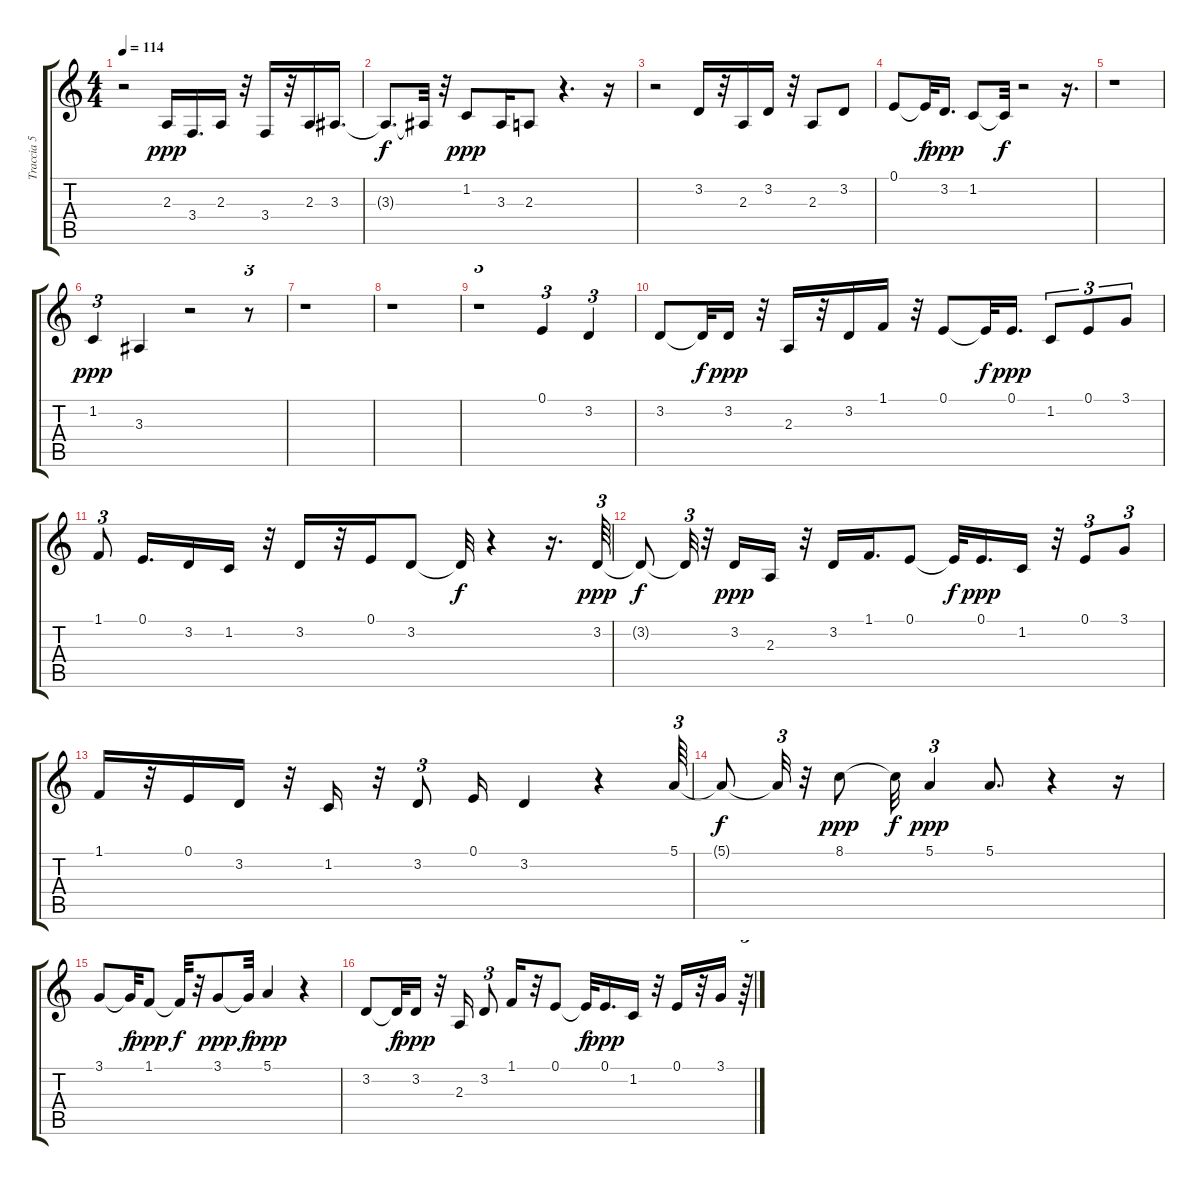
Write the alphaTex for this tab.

\track ("Traccia 5" "Traccia 5") {instrument voiceoohs}
\staff {score tabs}
\tuning (E4 B3 G3 D3 A2 E2) {hide}
\ts (4 4)
\tempo 114
\clef g2
\ks c
r.2{dy ppp} 2.3.16 3.4.16{d} 2.3.16 r.32 3.4.16 r.32 2.3.16 3.3.16{d} |
3.3{t}.8{d dy f} 3.3{t}.32 r.32 1.2.8{dy ppp} 3.3.16 2.3.8 r.4{d} r.16 |
r.2 3.2.16 r.32 2.3.16 3.2.16 r.32 2.3.8 3.2.8 |
0.1.8 0.1{t}.32{dy f} 3.2.16{d dy ppp} 1.2.8 1.2{t}.32{dy f} r.2 r.16{d} |
r.1 |
1.2.4{tu (3 2) dy ppp} 3.3.4 r.2 r.8{tu (3 2)} |
r.1 |
r.1 |
r.1{tu (3 2)} 0.1.4{tu (3 2)} 3.2.4{tu (3 2)} |
3.2.8 3.2{t}.32{dy f} 3.2.16{dy ppp} r.32 2.3.16 r.32 3.2.16 1.1.16 r.32 0.1.8 0.1{t}.32{dy f} 0.1.16{d dy ppp} 1.2.8{tu (3 2)} 0.1.8{tu (3 2)} 3.1.8{tu (3 2)} |
1.1.8{tu (3 2)} 0.1.16{d} 3.2.16 1.2.16 r.32 3.2.16 r.32 0.1.16 3.2.8 3.2{t}.32{dy f} r.4 r.16{d} 3.2.64{tu (3 2) dy ppp} |
3.2{t}.8{dy f} 3.2{t}.32{tu (3 2)} r.32 3.2.16{dy ppp} 2.3.16 r.32 3.2.16 1.1.16{d} 0.1.8 0.1{t}.32{dy f} 0.1.16{d dy ppp} 1.2.16 r.32 0.1.8{tu (3 2)} 3.1.8{tu (3 2)} |
1.1.16 r.32 0.1.16 3.2.16 r.32 1.2.16 r.32 3.2.8{tu (3 2)} 0.1.16 3.2.4 r.4 5.1.64{tu (3 2)} |
5.1{t}.8{dy f} 5.1{t}.32{tu (3 2)} r.32 8.1.8{dy ppp} 8.1{t}.32{dy f} 5.1.4{tu (3 2) dy ppp} 5.1.8{d} r.4 r.16 |
3.1.8 3.1{t}.32{dy f} 1.1.8{dy ppp} 1.1{t}.32{dy f} r.32 3.1.8{dy ppp} 3.1{t}.32{dy f} 5.1.4{dy ppp} r.4 |
3.2.8 3.2{t}.32{dy f} 3.2.16{dy ppp} r.32 2.3.16 3.2.8{tu (3 2)} 1.1.16 r.32 0.1.8 0.1{t}.32{dy f} 0.1.16{d dy ppp} 1.2.16 r.32 0.1.16 r.32 3.1.16 r.64{tu (3 2)}
